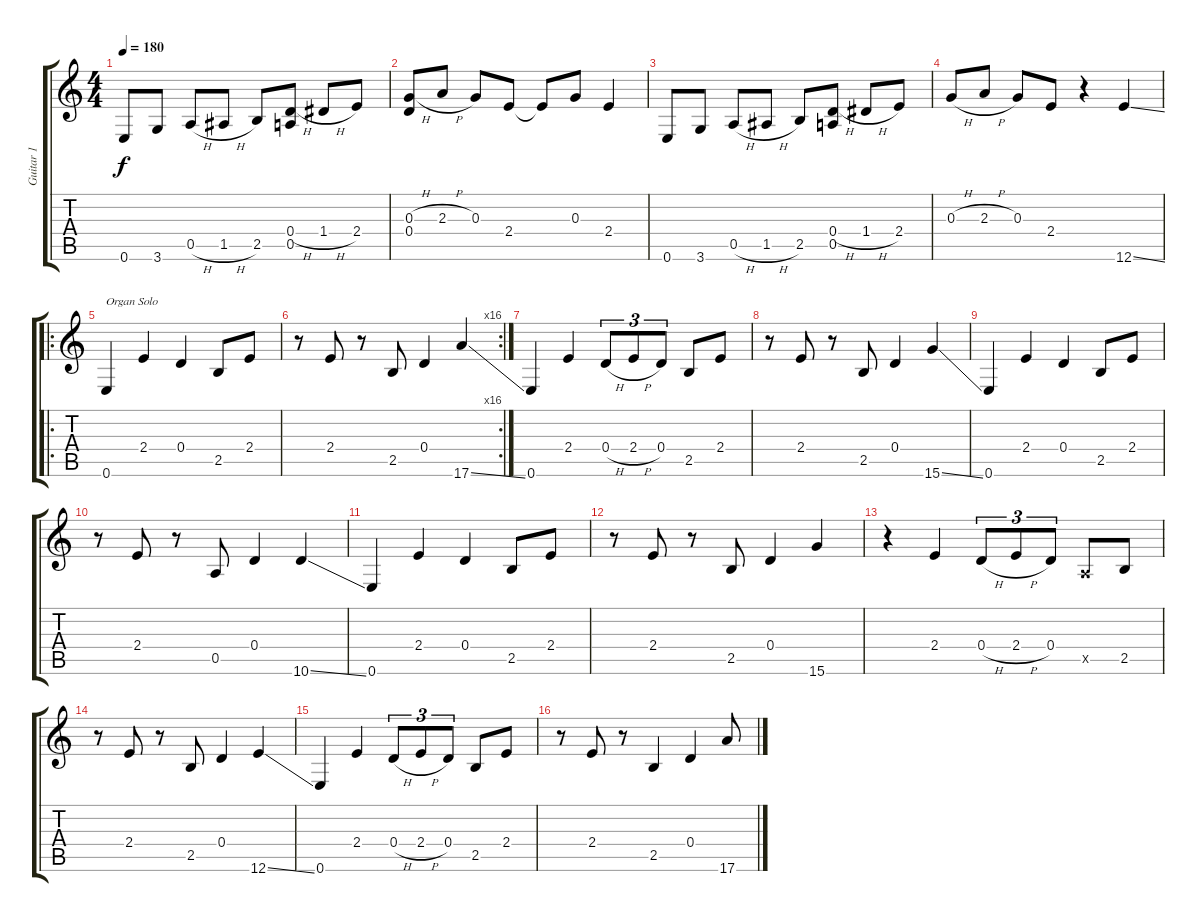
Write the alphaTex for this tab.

\track ("Guitar 1" "Guitar 1") {instrument distortionguitar}
\staff {score tabs}
\tuning (E4 B3 G3 D3 A2 E2) {hide}
\ts (4 4)
\tempo 180
\clef g2
\ks c
0.6.8{dy f} 3.6.8 0.5{h}.8 1.5{h}.8 2.5.8 (0.4{h} 0.5).8 1.4{h}.8 2.4.8 |
(0.3{h} 0.4).8 2.3{h}.8 0.3.8 2.4.8 2.4{t}.8 0.3.8 2.4.4 |
0.6.8 3.6.8 0.5{h}.8 1.5{h}.8 2.5.8 (0.4{h} 0.5).8 1.4{h}.8 2.4.8 |
0.3{h}.8 2.3{h}.8 0.3.8 2.4.8 r.4 12.6{ss}.4 |
\ro
0.6.4{txt "Organ Solo"} 2.4.4 0.4.4 2.5.8 2.4.8 |
\rc 16
r.8 2.4.8 r.8 2.5.8 0.4.4 17.6{ss}.4 |
0.6.4 2.4.4 0.4{h}.8{tu (3 2)} 2.4{h}.8{tu (3 2)} 0.4.8{tu (3 2)} 2.5.8 2.4.8 |
r.8 2.4.8 r.8 2.5.8 0.4.4 15.6{ss}.4 |
0.6.4 2.4.4 0.4.4 2.5.8 2.4.8 |
r.8 2.4.8 r.8 0.5.8 0.4.4 10.6{ss}.4 |
0.6.4 2.4.4 0.4.4 2.5.8 2.4.8 |
r.8 2.4.8 r.8 2.5.8 0.4.4 15.6.4 |
r.4 2.4.4 0.4{h}.8{tu (3 2)} 2.4{h}.8{tu (3 2)} 0.4.8{tu (3 2)} 0.5{x}.8 2.5.8 |
r.8 2.4.8 r.8 2.5.8 0.4.4 12.6{ss}.4 |
0.6.4 2.4.4 0.4{h}.8{tu (3 2)} 2.4{h}.8{tu (3 2)} 0.4.8{tu (3 2)} 2.5.8 2.4.8 |
r.8 2.4.8 r.8 2.5.4 0.4.4 17.6{ss}.8
